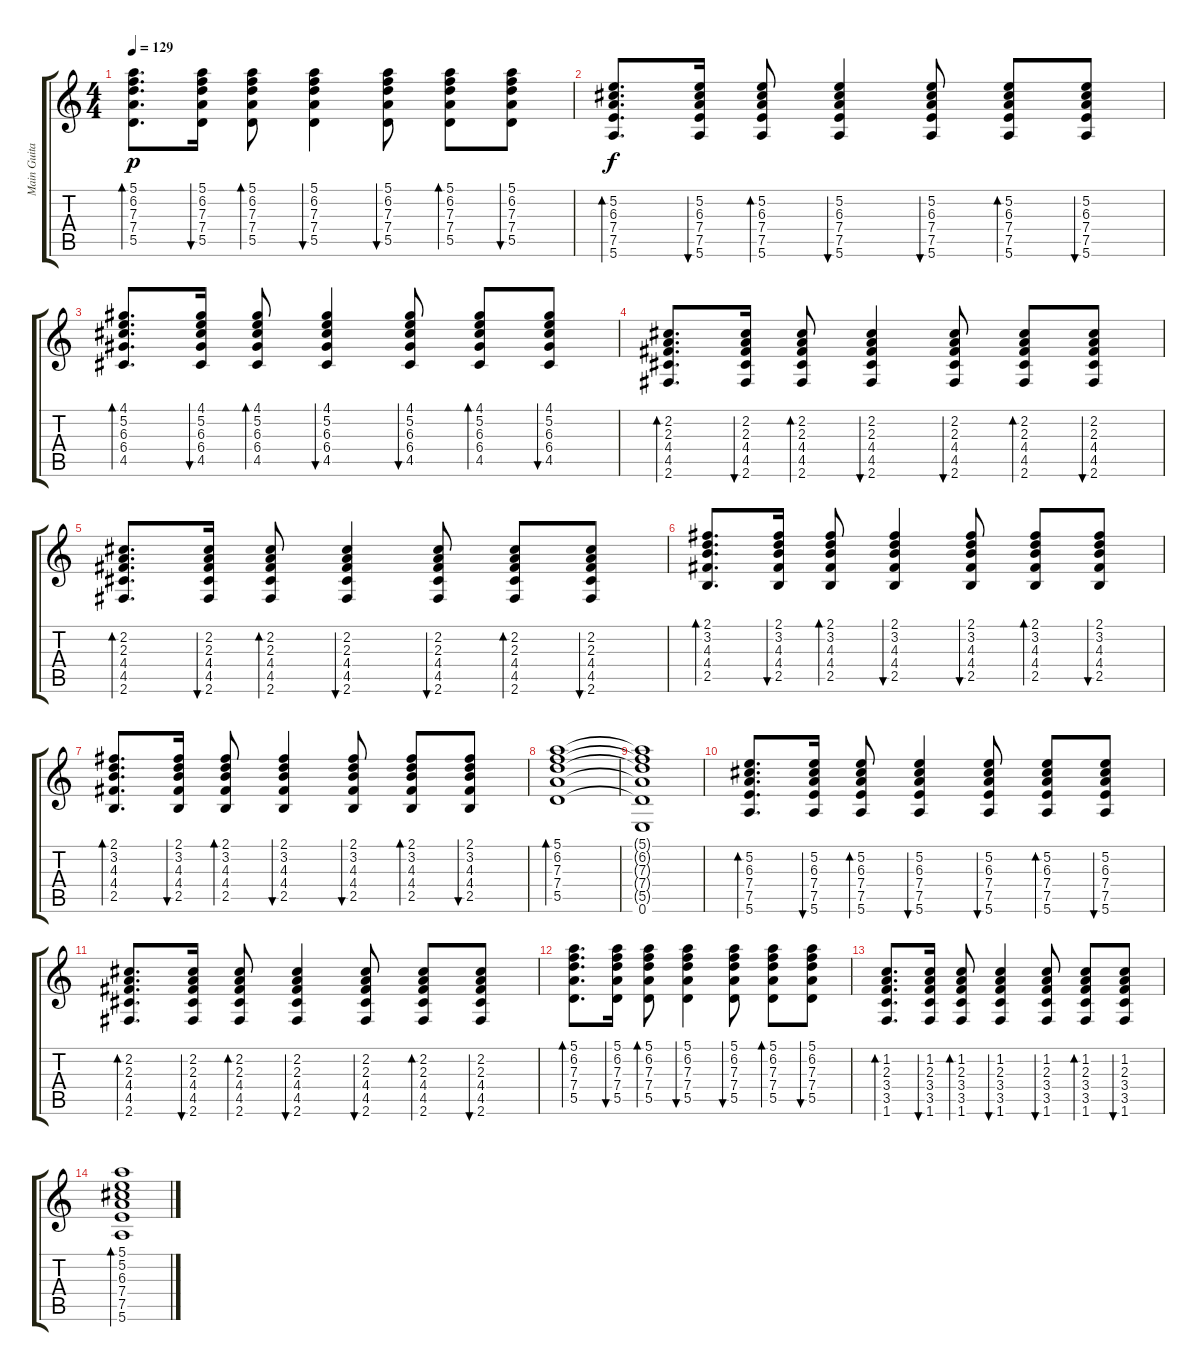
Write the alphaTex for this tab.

\track ("Main Guitar" "Main Guita") {instrument acousticguitarnylon}
\staff {score tabs}
\tuning (E4 B3 G3 D3 A2 E2) {hide}
\ts (4 4)
\tempo 129
\clef g2
\ks c
(5.1 6.2 7.3 7.4 5.5).8{d bd 60 dy p} (5.1 6.2 7.3 7.4 5.5).16{bu 60} (5.1 6.2 7.3 7.4 5.5).8{bd 60} (5.1 6.2 7.3 7.4 5.5).4{bu 60} (5.1 6.2 7.3 7.4 5.5).8{bu 60} (5.1 6.2 7.3 7.4 5.5).8{bd 60} (5.1 6.2 7.3 7.4 5.5).8{bu 60} |
(5.2 6.3 7.4 7.5 5.6).8{d bd 60 dy f} (5.2 6.3 7.4 7.5 5.6).16{bu 60} (5.2 6.3 7.4 7.5 5.6).8{bd 60} (5.2 6.3 7.4 7.5 5.6).4{bu 60} (5.2 6.3 7.4 7.5 5.6).8{bu 60} (5.2 6.3 7.4 7.5 5.6).8{bd 60} (5.2 6.3 7.4 7.5 5.6).8{bu 60} |
(4.1 5.2 6.3 6.4 4.5).8{d bd 60} (4.1 5.2 6.3 6.4 4.5).16{bu 60} (4.1 5.2 6.3 6.4 4.5).8{bd 60} (4.1 5.2 6.3 6.4 4.5).4{bu 60} (4.1 5.2 6.3 6.4 4.5).8{bu 60} (4.1 5.2 6.3 6.4 4.5).8{bd 60} (4.1 5.2 6.3 6.4 4.5).8{bu 60} |
(2.2 2.3 4.4 4.5 2.6).8{d bd 60} (2.2 2.3 4.4 4.5 2.6).16{bu 60} (2.2 2.3 4.4 4.5 2.6).8{bd 60} (2.2 2.3 4.4 4.5 2.6).4{bu 60} (2.2 2.3 4.4 4.5 2.6).8{bu 60} (2.2 2.3 4.4 4.5 2.6).8{bd 60} (2.2 2.3 4.4 4.5 2.6).8{bu 60} |
(2.2 2.3 4.4 4.5 2.6).8{d bd 60} (2.2 2.3 4.4 4.5 2.6).16{bu 60} (2.2 2.3 4.4 4.5 2.6).8{bd 60} (2.2 2.3 4.4 4.5 2.6).4{bu 60} (2.2 2.3 4.4 4.5 2.6).8{bu 60} (2.2 2.3 4.4 4.5 2.6).8{bd 60} (2.2 2.3 4.4 4.5 2.6).8{bu 60} |
(2.1 3.2 4.3 4.4 2.5).8{d bd 60} (2.1 3.2 4.3 4.4 2.5).16{bu 60} (2.1 3.2 4.3 4.4 2.5).8{bd 60} (2.1 3.2 4.3 4.4 2.5).4{bu 60} (2.1 3.2 4.3 4.4 2.5).8{bu 60} (2.1 3.2 4.3 4.4 2.5).8{bd 60} (2.1 3.2 4.3 4.4 2.5).8{bu 60} |
(2.1 3.2 4.3 4.4 2.5).8{d bd 60} (2.1 3.2 4.3 4.4 2.5).16{bu 60} (2.1 3.2 4.3 4.4 2.5).8{bd 60} (2.1 3.2 4.3 4.4 2.5).4{bu 60} (2.1 3.2 4.3 4.4 2.5).8{bu 60} (2.1 3.2 4.3 4.4 2.5).8{bd 60} (2.1 3.2 4.3 4.4 2.5).8{bu 60} |
(5.1 6.2 7.3 7.4 5.5).1{bd 240} |
(5.1{t} 6.2{t} 7.3{t} 7.4{t} 5.5{t} 0.6).1 |
(5.2 6.3 7.4 7.5 5.6).8{d bd 120} (5.2 6.3 7.4 7.5 5.6).16{bu 60} (5.2 6.3 7.4 7.5 5.6).8{bd 60} (5.2 6.3 7.4 7.5 5.6).4{bu 60} (5.2 6.3 7.4 7.5 5.6).8{bu 60} (5.2 6.3 7.4 7.5 5.6).8{bd 60} (5.2 6.3 7.4 7.5 5.6).8{bu 60} |
(2.2 2.3 4.4 4.5 2.6).8{d bd 120} (2.2 2.3 4.4 4.5 2.6).16{bu 60} (2.2 2.3 4.4 4.5 2.6).8{bd 60} (2.2 2.3 4.4 4.5 2.6).4{bu 60} (2.2 2.3 4.4 4.5 2.6).8{bu 60} (2.2 2.3 4.4 4.5 2.6).8{bd 60} (2.2 2.3 4.4 4.5 2.6).8{bu 60} |
(5.1 6.2 7.3 7.4 5.5).8{d bd 120} (5.1 6.2 7.3 7.4 5.5).16{bu 60} (5.1 6.2 7.3 7.4 5.5).8{bd 60} (5.1 6.2 7.3 7.4 5.5).4{bu 60} (5.1 6.2 7.3 7.4 5.5).8{bu 60} (5.1 6.2 7.3 7.4 5.5).8{bd 60} (5.1 6.2 7.3 7.4 5.5).8{bu 60} |
(1.2 2.3 3.4 3.5 1.6).8{d bd 120} (1.2 2.3 3.4 3.5 1.6).16{bu 60} (1.2 2.3 3.4 3.5 1.6).8{bd 60} (1.2 2.3 3.4 3.5 1.6).4{bu 60} (1.2 2.3 3.4 3.5 1.6).8{bu 60} (1.2 2.3 3.4 3.5 1.6).8{bd 60} (1.2 2.3 3.4 3.5 1.6).8{bu 60} |
(5.1 5.2 6.3 7.4 7.5 5.6).1{bd 240}
